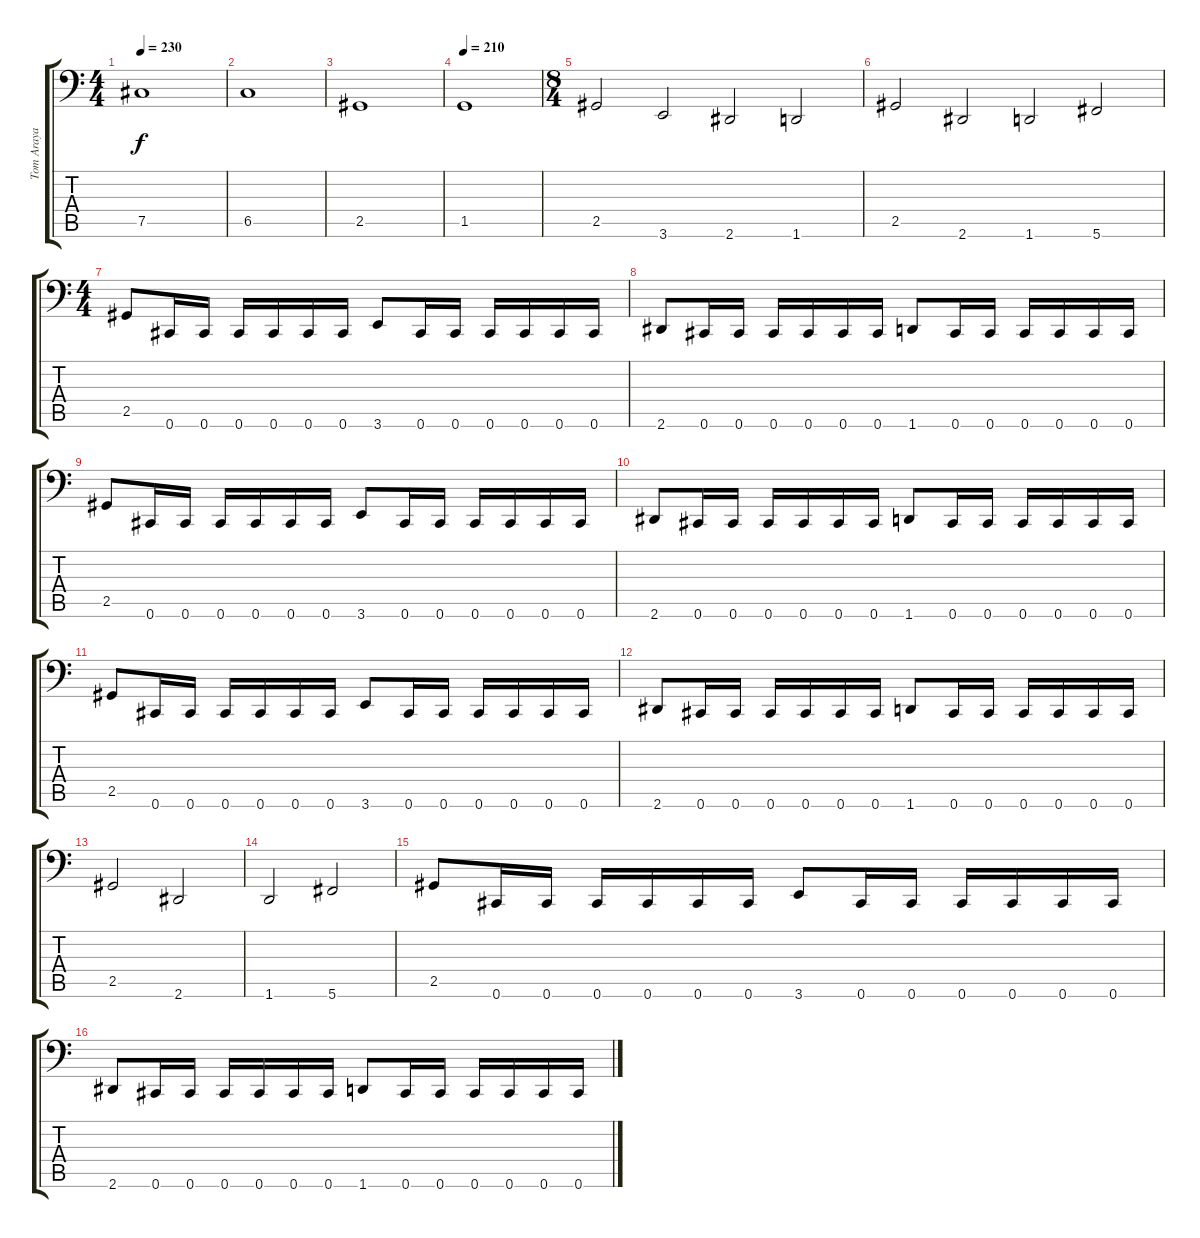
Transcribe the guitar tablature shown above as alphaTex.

\track ("Tom Araya" "Tom Araya") {instrument electricbasspick}
\staff {score tabs}
\tuning (Db3 Ab2 E2 B1 Gb1 Db1) {hide}
\ts (4 4)
\tempo 230
\clef f4
\ks c
7.5.1{dy f} |
6.5.1 |
2.5.1 |
\tempo 210
1.5.1 |
\ts (8 4)
2.5.2 3.6.2 2.6.2 1.6.2 |
2.5.2 2.6.2 1.6.2 5.6.2 |
\ts (4 4)
2.5.8 0.6.16 0.6.16 0.6.16 0.6.16 0.6.16 0.6.16 3.6.8 0.6.16 0.6.16 0.6.16 0.6.16 0.6.16 0.6.16 |
2.6.8 0.6.16 0.6.16 0.6.16 0.6.16 0.6.16 0.6.16 1.6.8 0.6.16 0.6.16 0.6.16 0.6.16 0.6.16 0.6.16 |
2.5.8 0.6.16 0.6.16 0.6.16 0.6.16 0.6.16 0.6.16 3.6.8 0.6.16 0.6.16 0.6.16 0.6.16 0.6.16 0.6.16 |
2.6.8 0.6.16 0.6.16 0.6.16 0.6.16 0.6.16 0.6.16 1.6.8 0.6.16 0.6.16 0.6.16 0.6.16 0.6.16 0.6.16 |
2.5.8 0.6.16 0.6.16 0.6.16 0.6.16 0.6.16 0.6.16 3.6.8 0.6.16 0.6.16 0.6.16 0.6.16 0.6.16 0.6.16 |
2.6.8 0.6.16 0.6.16 0.6.16 0.6.16 0.6.16 0.6.16 1.6.8 0.6.16 0.6.16 0.6.16 0.6.16 0.6.16 0.6.16 |
2.5.2 2.6.2 |
1.6.2 5.6.2 |
2.5.8 0.6.16 0.6.16 0.6.16 0.6.16 0.6.16 0.6.16 3.6.8 0.6.16 0.6.16 0.6.16 0.6.16 0.6.16 0.6.16 |
2.6.8 0.6.16 0.6.16 0.6.16 0.6.16 0.6.16 0.6.16 1.6.8 0.6.16 0.6.16 0.6.16 0.6.16 0.6.16 0.6.16
